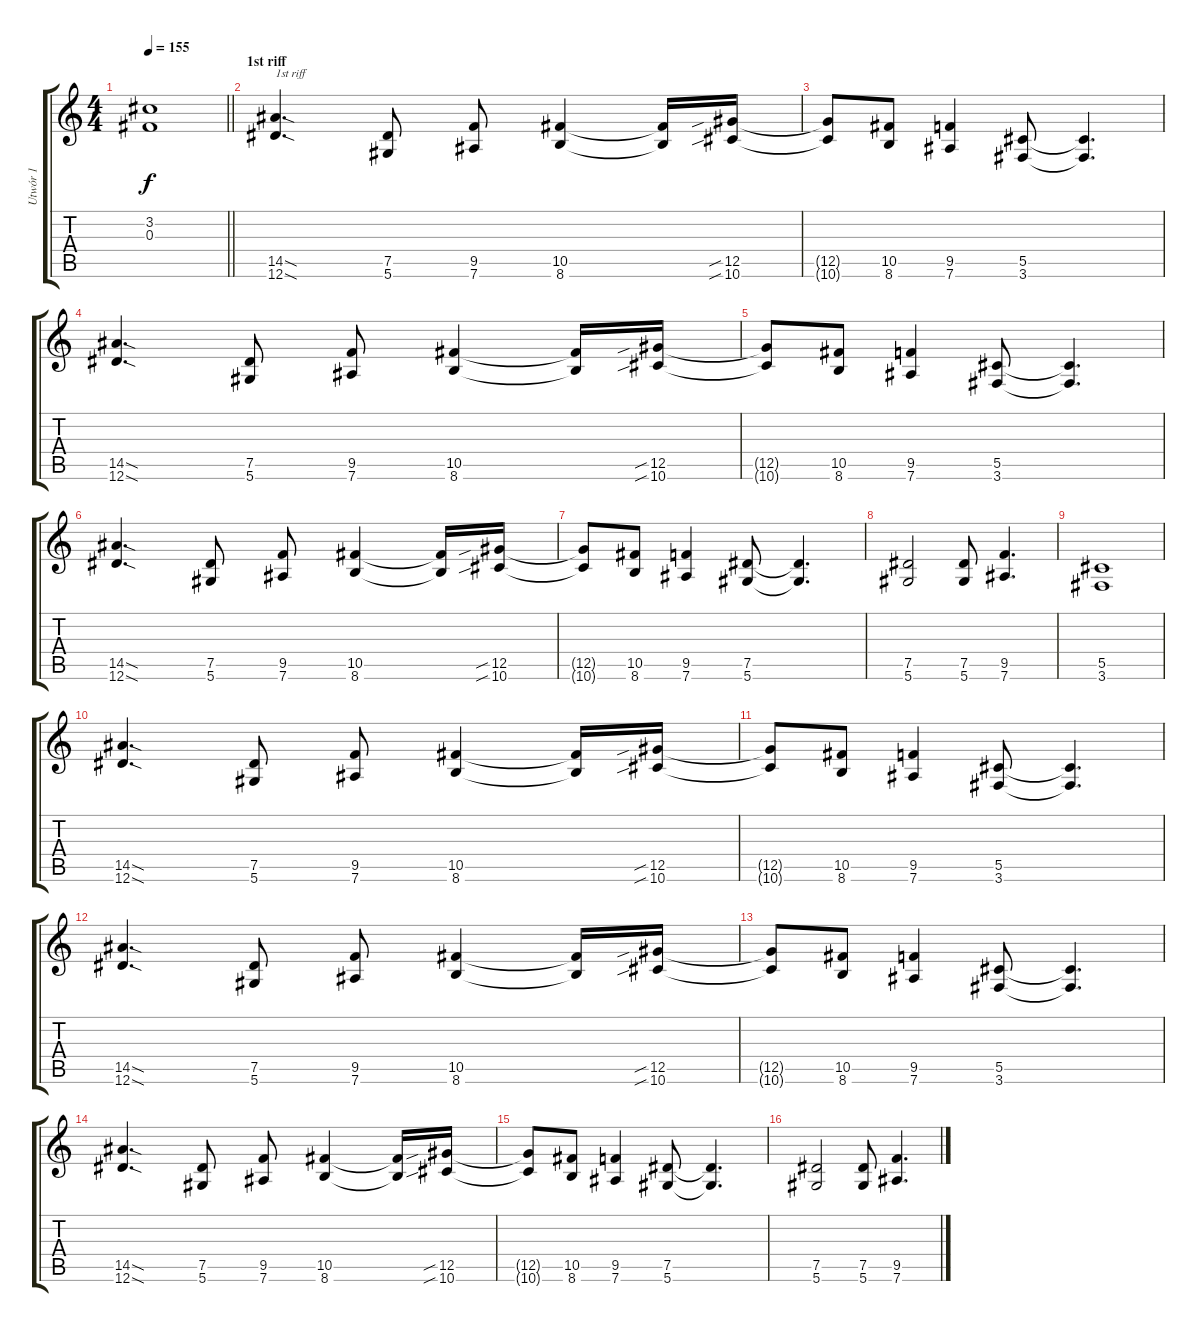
\track ("Utwór 1" "Utwór 1") {instrument overdrivenguitar}
\staff {score tabs}
\tuning (Eb4 Bb3 Gb3 Db3 Ab2 Eb2) {hide}
\ts (4 4)
\tempo 155
\clef g2
\barLineRight lightlight
\ks c
(3.2 0.3).1{dy f} |
\section ("" "1st riff")
(14.5{sod} 12.6{sod}).4{d txt "1st riff"} (7.5 5.6).8 (9.5 7.6).8 (10.5 8.6).4 (10.5{t} 8.6{t}).16 (12.5{sib} 10.6{sib}).16 |
(12.5{t} 10.6{t}).8 (10.5 8.6).8 (9.5 7.6).4 (5.5 3.6).8 (5.5{t} 3.6{t}).4{d} |
(14.5{sod} 12.6{sod}).4{d} (7.5 5.6).8 (9.5 7.6).8 (10.5 8.6).4 (10.5{t} 8.6{t}).16 (12.5{sib} 10.6{sib}).16 |
(12.5{t} 10.6{t}).8 (10.5 8.6).8 (9.5 7.6).4 (5.5 3.6).8 (5.5{t} 3.6{t}).4{d} |
(14.5{sod} 12.6{sod}).4{d} (7.5 5.6).8 (9.5 7.6).8 (10.5 8.6).4 (10.5{t} 8.6{t}).16 (12.5{sib} 10.6{sib}).16 |
(12.5{t} 10.6{t}).8 (10.5 8.6).8 (9.5 7.6).4 (7.5 5.6).8 (7.5{t} 5.6{t}).4{d} |
(7.5 5.6).2 (7.5 5.6).8 (9.5 7.6).4{d} |
(5.5 3.6).1 |
(14.5{sod} 12.6{sod}).4{d} (7.5 5.6).8 (9.5 7.6).8 (10.5 8.6).4 (10.5{t} 8.6{t}).16 (12.5{sib} 10.6{sib}).16 |
(12.5{t} 10.6{t}).8 (10.5 8.6).8 (9.5 7.6).4 (5.5 3.6).8 (5.5{t} 3.6{t}).4{d} |
(14.5{sod} 12.6{sod}).4{d} (7.5 5.6).8 (9.5 7.6).8 (10.5 8.6).4 (10.5{t} 8.6{t}).16 (12.5{sib} 10.6{sib}).16 |
(12.5{t} 10.6{t}).8 (10.5 8.6).8 (9.5 7.6).4 (5.5 3.6).8 (5.5{t} 3.6{t}).4{d} |
(14.5{sod} 12.6{sod}).4{d} (7.5 5.6).8 (9.5 7.6).8 (10.5 8.6).4 (10.5{t} 8.6{t}).16 (12.5{sib} 10.6{sib}).16 |
(12.5{t} 10.6{t}).8 (10.5 8.6).8 (9.5 7.6).4 (7.5 5.6).8 (7.5{t} 5.6{t}).4{d} |
(7.5 5.6).2 (7.5 5.6).8 (9.5 7.6).4{d}
